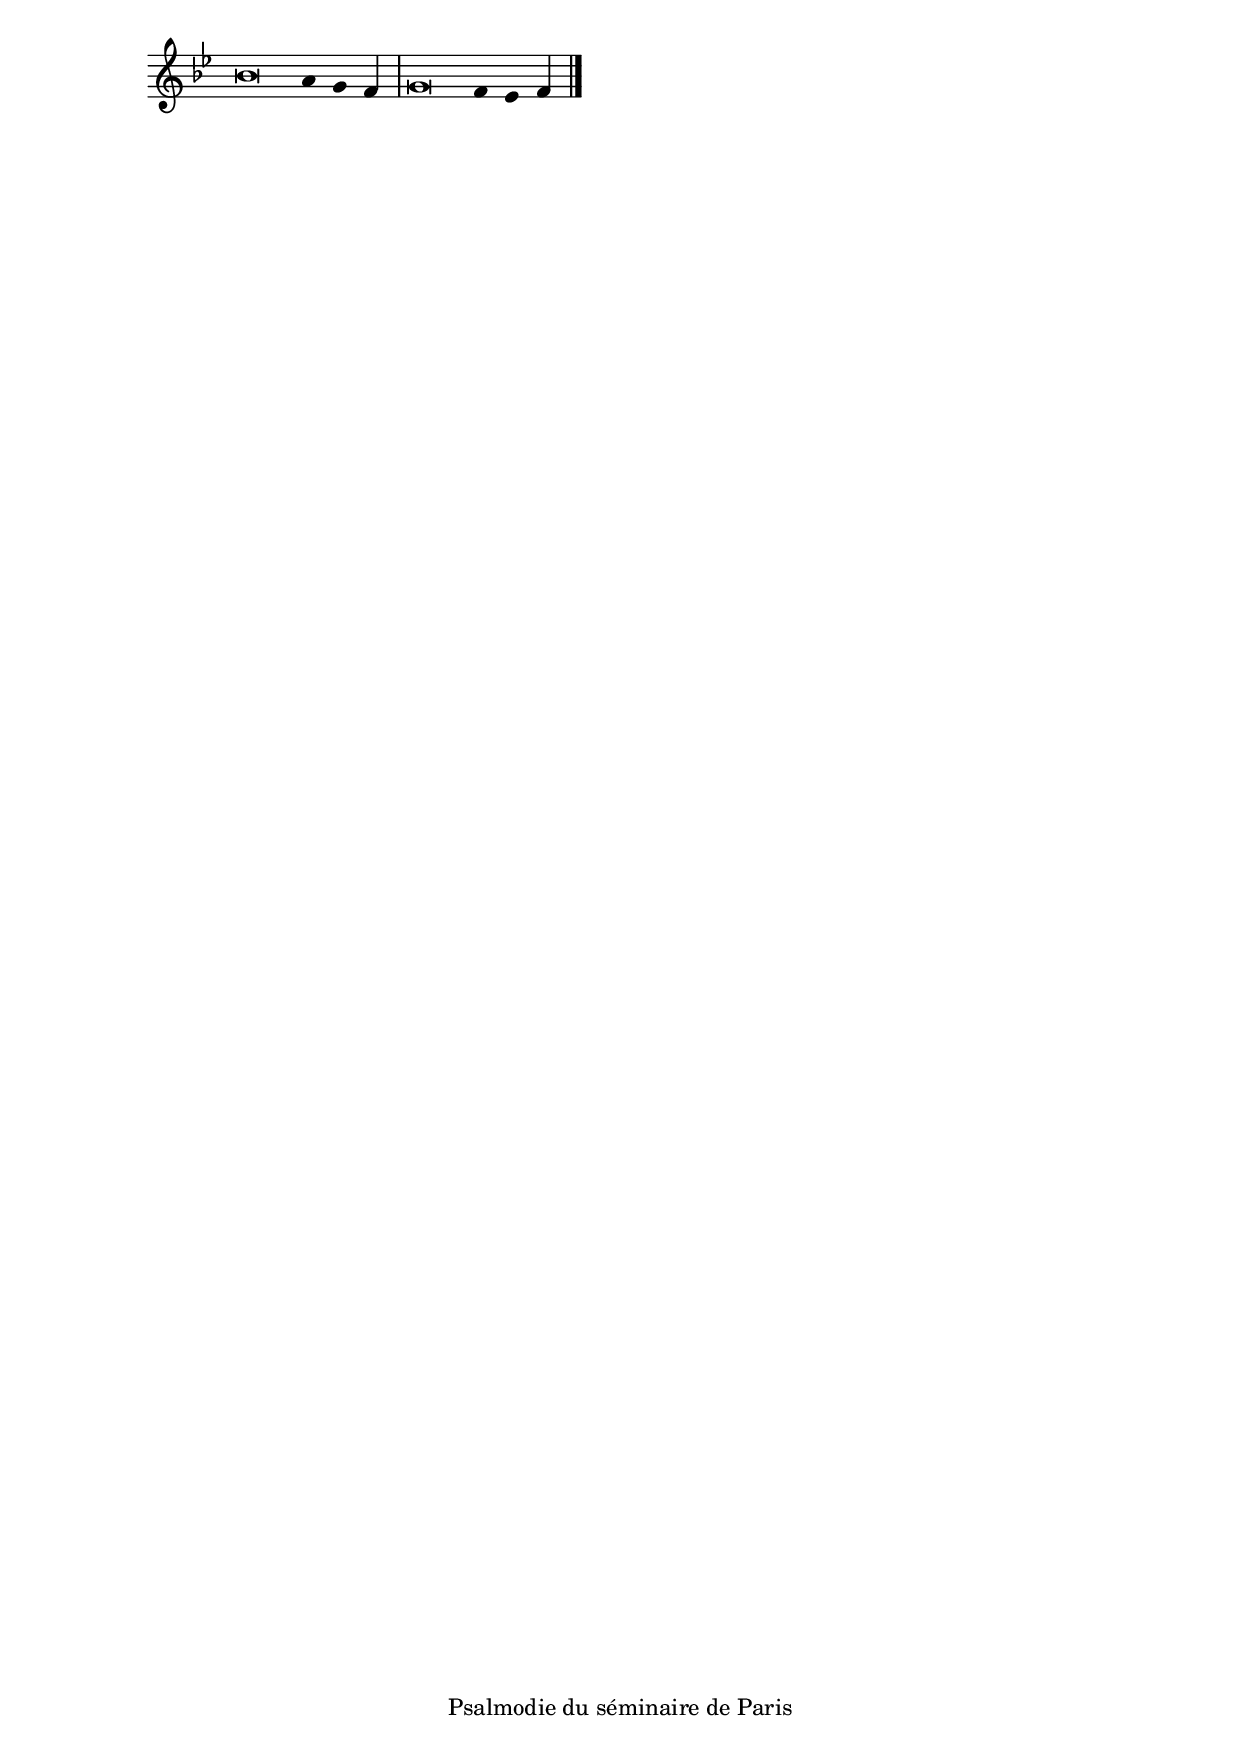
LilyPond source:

\version "2.20.0"
\language "italiano"

stemOff = \hide Staff.Stem
stemOn  = \undo \stemOff

\header {
  %title = "Psaume 41"
  %tagline = ##f
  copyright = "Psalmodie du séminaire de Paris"
}

\score {
  \new Staff \with { \remove "Time_signature_engraver" }
  \relative
  {
    \key sib \major
    \cadenzaOn
    \stemOff sib'\breve la4 sol \stemOn fa4
    \bar "|"
    \stemOff sol\breve fa4 mib \stemOn fa4
    \bar "|."
  }
}